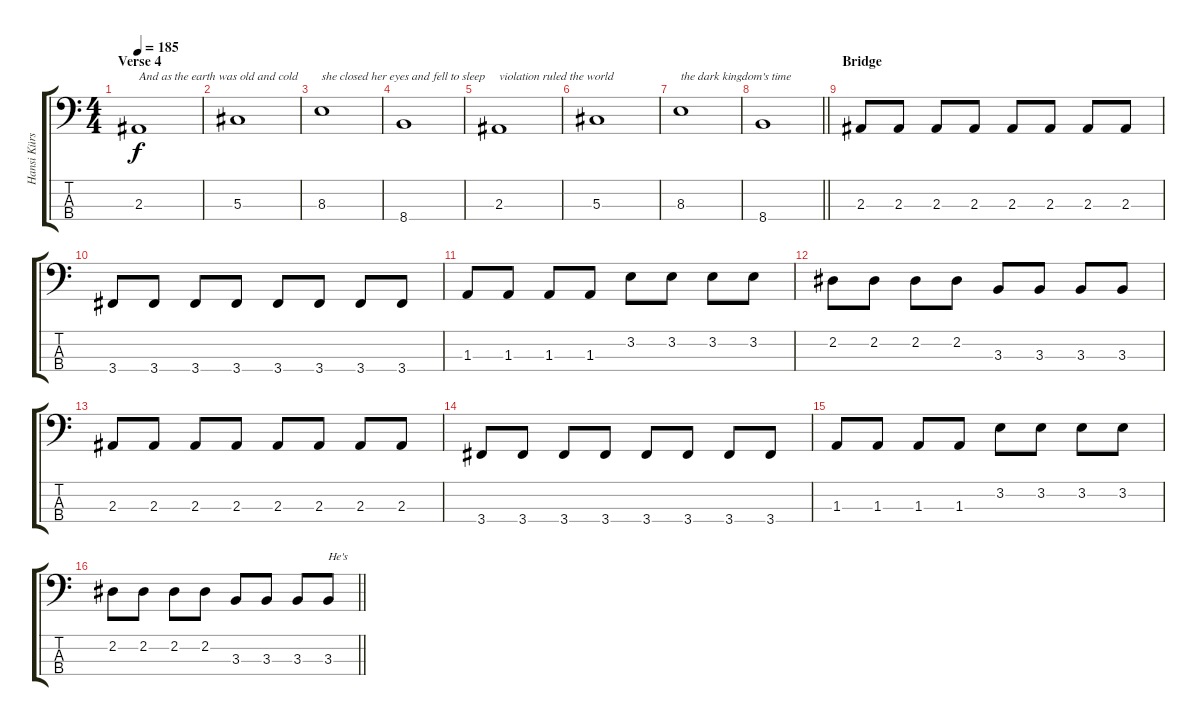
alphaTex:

\track ("Hansi Kürsch" "Hansi Kürs") {instrument electricbasspick}
\staff {score tabs}
\tuning (Gb2 Db2 Ab1 Eb1) {hide}
\ts (4 4)
\section ("" "Verse 4")
\tempo 185
\clef f4
\ks c
2.3.1{txt "And as the earth was old and cold" dy f} |
5.3.1 |
8.3.1{txt "she closed her eyes and fell to sleep"} |
8.4.1 |
2.3.1{txt "violation ruled the world"} |
5.3.1 |
8.3.1{txt "the dark kingdom's time"} |
\barLineRight lightlight
8.4.1 |
\section ("" "Bridge")
2.3.8 2.3.8 2.3.8 2.3.8 2.3.8 2.3.8 2.3.8 2.3.8 |
3.4.8 3.4.8 3.4.8 3.4.8 3.4.8 3.4.8 3.4.8 3.4.8 |
1.3.8 1.3.8 1.3.8 1.3.8 3.2.8 3.2.8 3.2.8 3.2.8 |
2.2.8 2.2.8 2.2.8 2.2.8 3.3.8 3.3.8 3.3.8 3.3.8 |
2.3.8 2.3.8 2.3.8 2.3.8 2.3.8 2.3.8 2.3.8 2.3.8 |
3.4.8 3.4.8 3.4.8 3.4.8 3.4.8 3.4.8 3.4.8 3.4.8 |
1.3.8 1.3.8 1.3.8 1.3.8 3.2.8 3.2.8 3.2.8 3.2.8 |
\barLineRight lightlight
2.2.8 2.2.8 2.2.8 2.2.8 3.3.8 3.3.8 3.3.8 3.3.8{txt "He's "}
